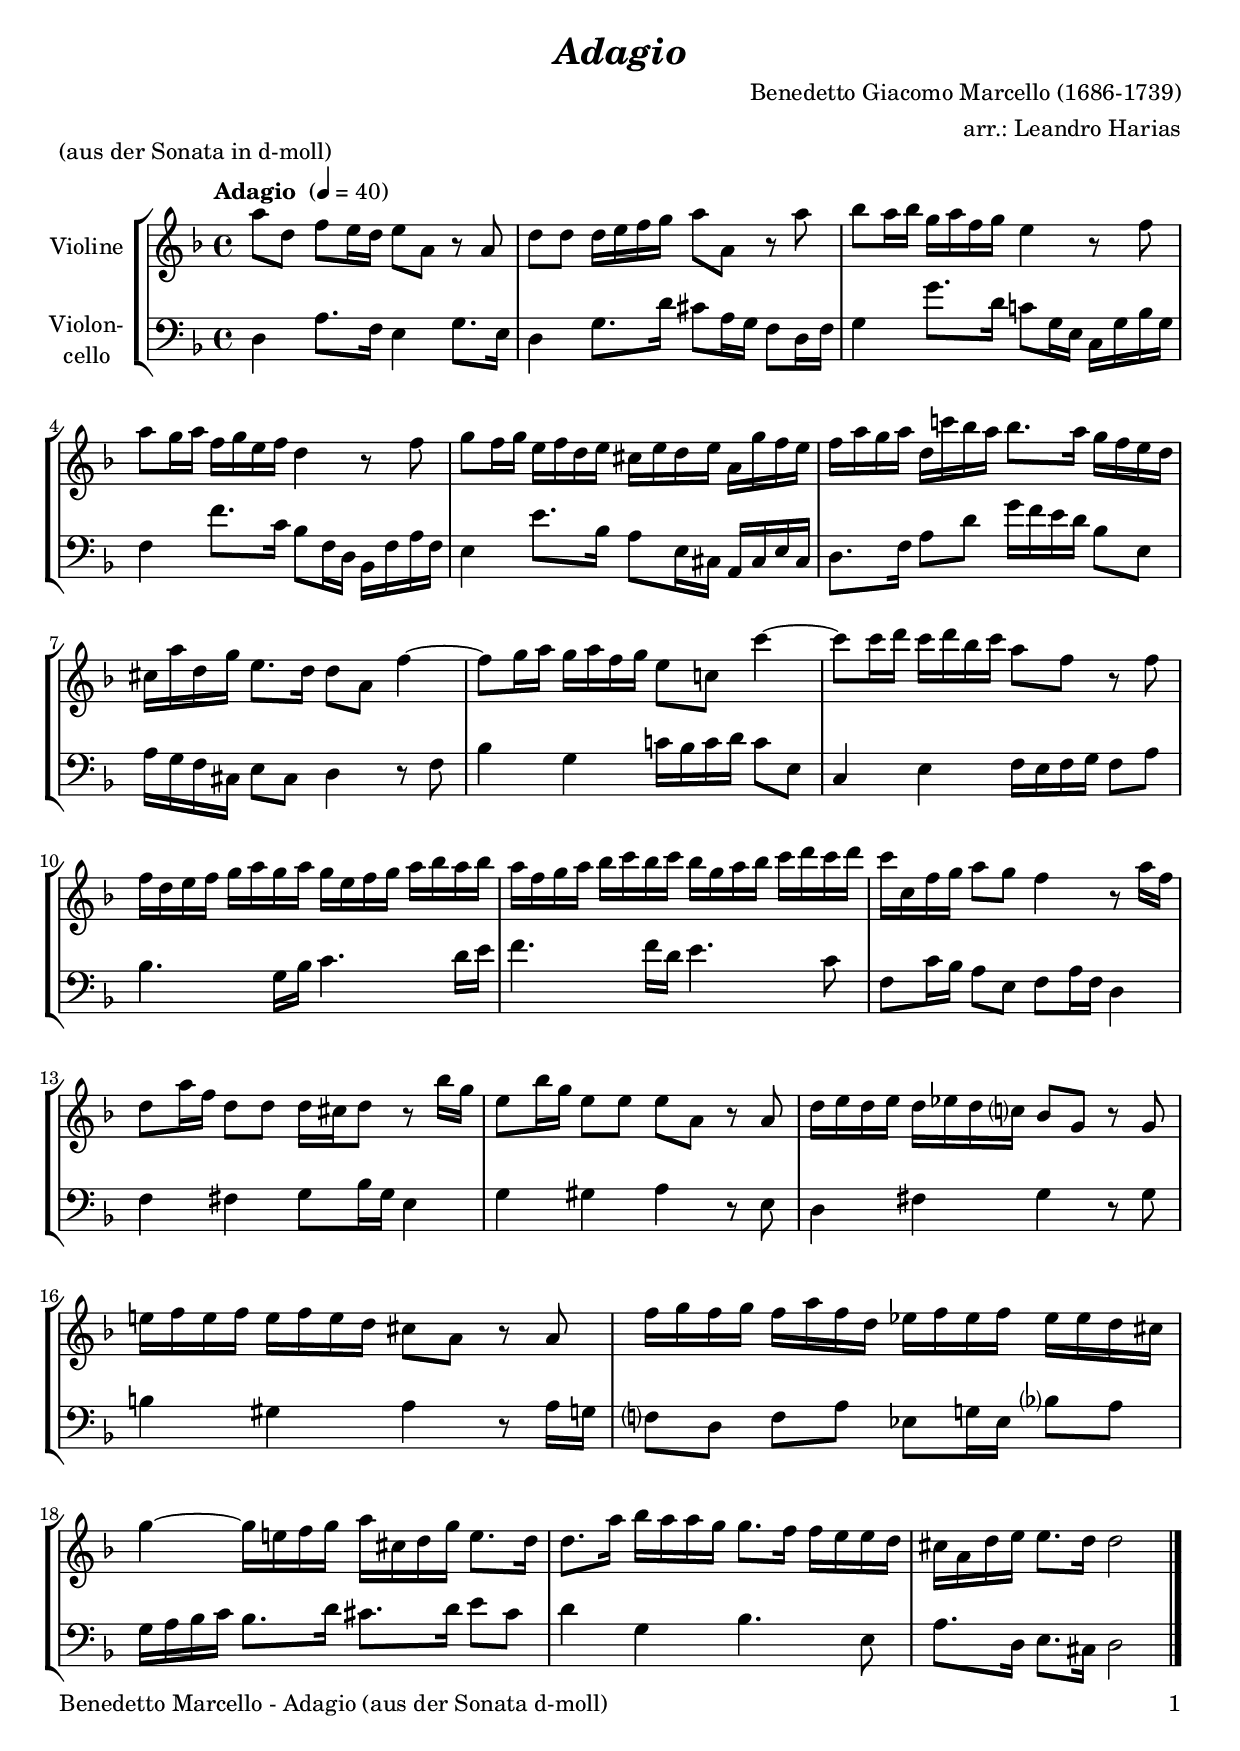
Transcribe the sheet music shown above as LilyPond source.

\version "2.18.2"
\include "deutsch.ly"
  
#(set-global-staff-size 20)

\header {
  title     = \markup \bold \italic "Adagio"
  composer  = "Benedetto Giacomo Marcello (1686-1739)"
  arranger  = "arr.: Leandro Harias"
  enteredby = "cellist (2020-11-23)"
  piece     = "(aus der Sonata in d-moll)"
}

voiceconsts = {
  \key d \minor
  \time 4/4
  \clef "treble"
%  \numericTimeSignature
  % Set default beaming for all staves
  \set Timing.beamExceptions = #'()
  \set Timing.baseMoment     = #(ly:make-moment 1 4)
  \set Timing.beatStructure  = #'(1 1 1)
  \tempo "Adagio " 4=40
}

micl = "clarinet"
mifl = "flute"
miob = "oboe"
mifh = "french horn"
misx = "tenor sax"
mist = "string ensemble 1"
mivl = "violin"
miba = "cello"
%miba = "pizzicato strings"

va = \relative c''' {
  \voiceconsts

  a8 d, f e16 d e8 a, r a
  d d d16 e f g a8 a, r a'
  b a16 b g a f g e4 r8 f

  a g16 a f g e f d4 r8 f
  g f16 g e f d e cis e d e a, g' f e

  f a g a d, c'! b a b8. a16 g f e d
  cis a' d, g e8. d16 d8 a f'4~
  f8 g16 a g a f g e8 c! c'4~

  c8 c16 d c d b c a8 f r f
  f16 d e f g a g a g e f g a b a b

  a f g a b c b c b g a b c d c d
  c c, f g a8 g f4 r8 a16 f
  d8 a'16 f d8 d d16 cis d8 r b'16 g

  e8 b'16 g e8 e e a, r a
  d16 e d e d es d c? b8 g r g
  e'!16 f e f e f e d cis8 a r a

  f'16 g f g f a f d es f es f es es d cis
  g'4~ g16 e! f g a cis, d g e8. d16

  d8. a'16 b a a g g8. f16 f e e d
  cis a d e e8. d16 d2 \bar "|."
}

vb = \relative c {
  \voiceconsts
  \clef "bass"

  d4 a'8. f16 e4 g8. e16
  d4 g8. d'16 cis8 a16 g f8 d16 f
  g4 g'8. d16 c!8 g16 e c g' b g

  f4 f'8. c16 b8 f16 d b f' a f
  e4 e'8. b16 a8 e16 cis a cis e cis

  d8. f16 a8 d g16 f e d b8 e,
  a16 g f cis e8 cis d4 r8 f
  b4 g c!16 b c d c8 e,

  c4 e f16 e f g f8 a
  b4. g16 b c4. d16 e

  f4. f16 d e4. c8
  f, c'16 b a8 e f a16 f d4
  f fis g8 b16 g e4

  g gis a r8 e
  d4 fis g r8 g
  h4 gis a r8 a16 g

  f?8 d f a es g!16 es b'?8 a
  g16 a b c b8. d16 cis8. d16 e8 cis

  d4 g, b4. e,8
  a8. d,16 e8. cis16 d2 \bar "|."
}


music = \new StaffGroup <<
      \new Staff {
	\set Staff.midiInstrument = \mivl
	\set Staff.instrumentName = \markup \center-column { "Violine" }
	\transpose d d { \va }
      }

      \new Staff {
	\set Staff.midiInstrument = \miba
	\set Staff.instrumentName = \markup \center-column { "Violon-" "cello" }
	\transpose d d { \vb }
      }
>>

\book {
   \paper {
    print-page-number = ##t
    print-first-page-number = ##t
    ragged-last-bottom = ##f
    oddHeaderMarkup = \markup \null
    evenHeaderMarkup = \markup \null
    oddFooterMarkup = \markup {
      \fill-line {
        \on-the-fly #print-page-number-check-first
        "Benedetto Marcello - Adagio (aus der Sonata d-moll)" \fromproperty #'page:page-number-string
      }
    }
    evenFooterMarkup = \oddFooterMarkup
  } \score {
    \music
    \layout {}
  }

  \score {
    \unfoldRepeats \music

    \midi {
      \context {
        \Score
      }
    }
  }
}